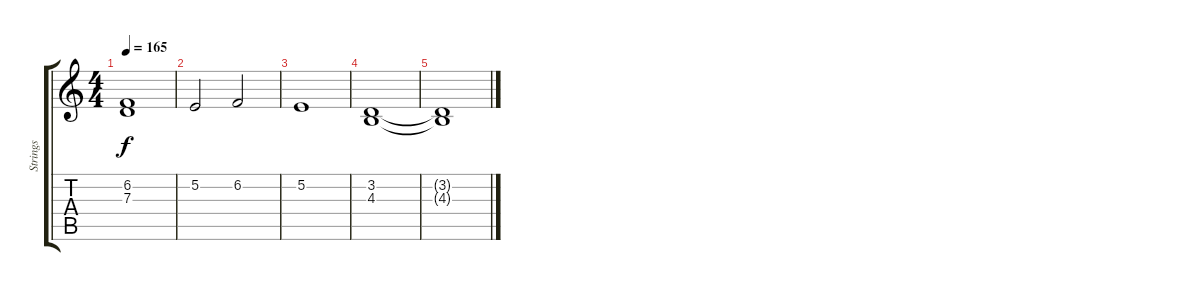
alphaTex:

\track ("Strings" "Strings") {instrument stringensemble1}
\staff {score tabs}
\tuning (E4 B3 G3 D3 A2 E2) {hide}
\ts (4 4)
\tempo 165
\clef g2
\ks c
(6.2 7.3).1{dy f} |
5.2.2 6.2.2 |
5.2.1 |
(3.2 4.3).1 |
(3.2{t} 4.3{t}).1
